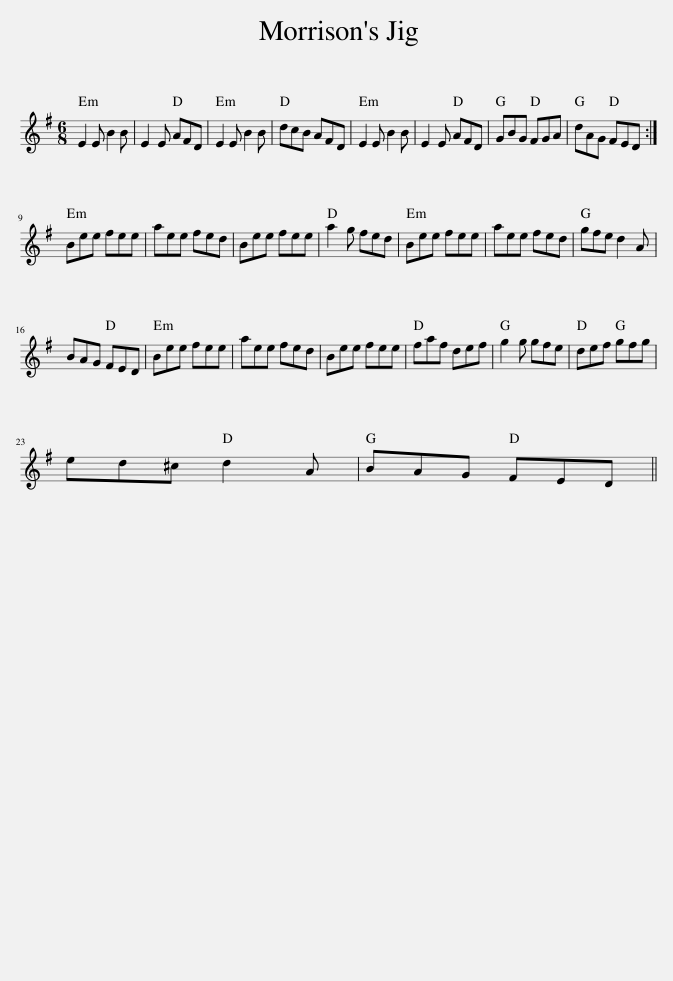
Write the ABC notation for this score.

X:1
L:1/8
M:6/8
I:linebreak $
K:Emin
V:1 treble
V:1
 E2 E B2 B | E2 E AFD | E2 E B2 B | dcB AFD | E2 E B2 B | %5
 E2 E AFD | GBG FGA | dAG FED :|$ Bee fee | aee fed | %10
 Bee fee | a2 g fed | Bee fee | aee fed | gfe d2 A |$ %15
 BAG FED | Bee fee | aee fed | Bee fee | faf def | %20
 g2 g gfe | def gfg |$ ed^c d2 A | BAG FED || %24
